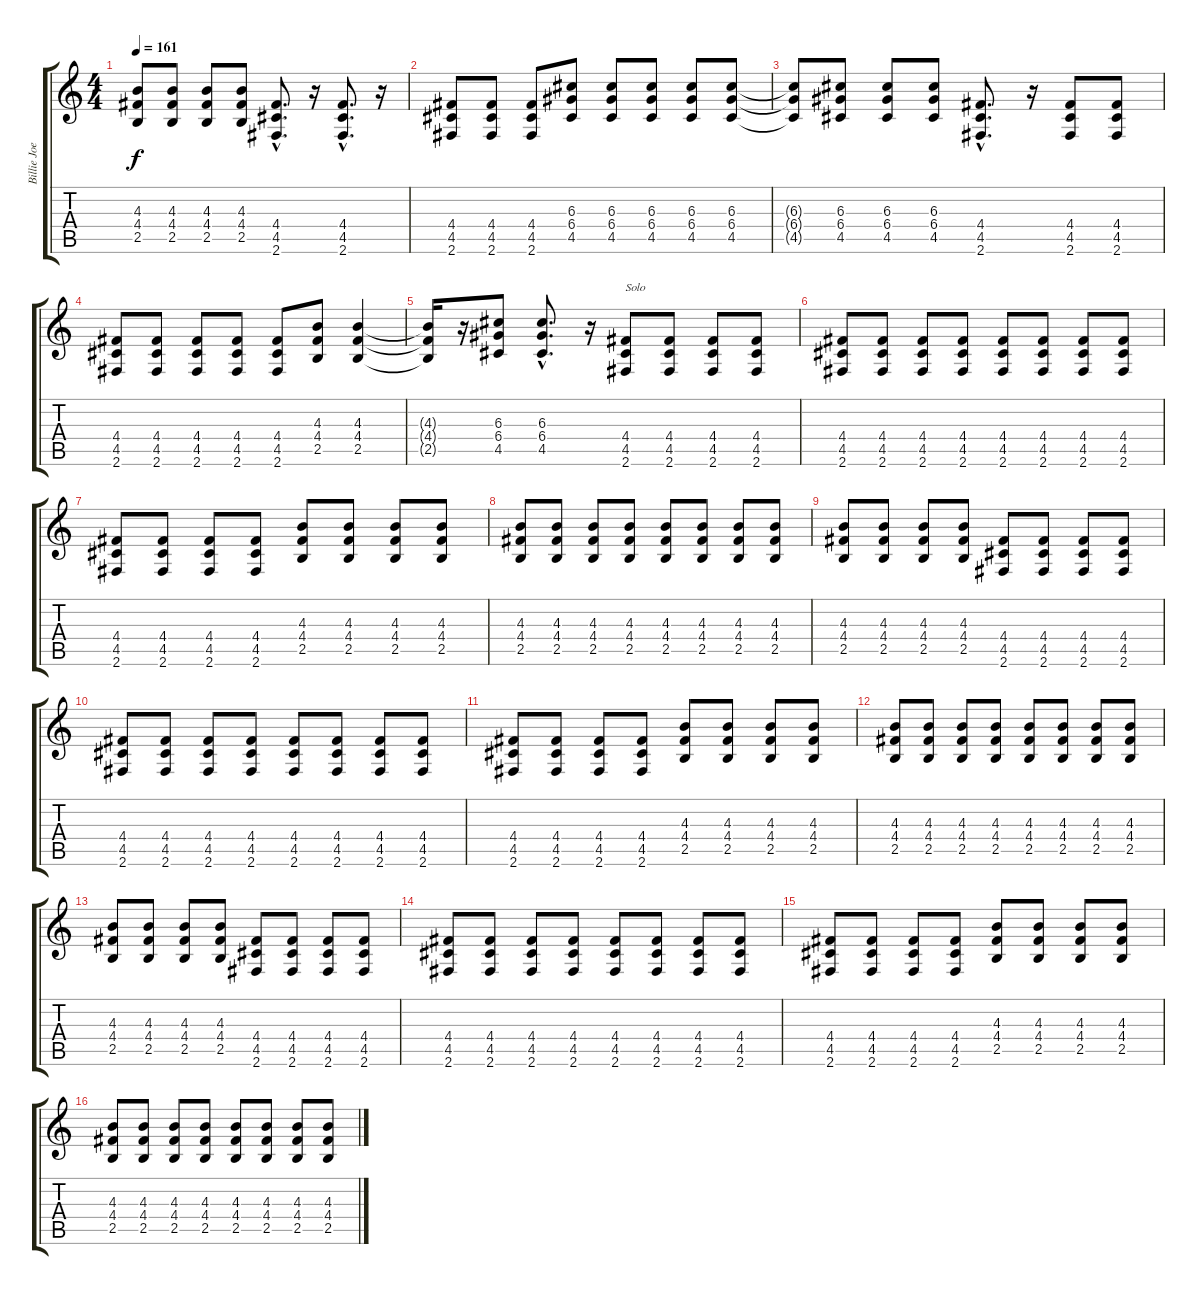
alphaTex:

\track ("Billie Joe Armstrong" "Billie Joe") {instrument distortionguitar}
\staff {score tabs}
\tuning (E4 B3 G3 D3 A2 E2) {hide}
\ts (4 4)
\tempo 161
\clef g2
\ks c
(4.3 4.4 2.5).8{dy f} (4.3 4.4 2.5).8 (4.3 4.4 2.5).8 (4.3 4.4 2.5).8 (4.4{hac} 4.5{hac} 2.6{hac}).8{d} r.16 (4.4{hac} 4.5{hac} 2.6{hac}).8{d} r.16 |
(4.4 4.5 2.6).8 (4.4 4.5 2.6).8 (4.4 4.5 2.6).8 (6.3 6.4 4.5).8 (6.3 6.4 4.5).8 (6.3 6.4 4.5).8 (6.3 6.4 4.5).8 (6.3 6.4 4.5).8 |
(6.3{t} 6.4{t} 4.5{t}).8 (6.3 6.4 4.5).8 (6.3 6.4 4.5).8 (6.3 6.4 4.5).8 (4.4{hac} 4.5{hac} 2.6{hac}).8{d} r.16 (4.4 4.5 2.6).8 (4.4 4.5 2.6).8 |
(4.4 4.5 2.6).8 (4.4 4.5 2.6).8 (4.4 4.5 2.6).8 (4.4 4.5 2.6).8 (4.4 4.5 2.6).8 (4.3 4.4 2.5).8 (4.3 4.4 2.5).4 |
(4.3{t} 4.4{t} 2.5{t}).16 r.16 (6.3 6.4 4.5).8 (6.3{hac} 6.4{hac} 4.5{hac}).8{d} r.16 (4.4 4.5 2.6).8{txt "Solo"} (4.4 4.5 2.6).8 (4.4 4.5 2.6).8 (4.4 4.5 2.6).8 |
(4.4 4.5 2.6).8 (4.4 4.5 2.6).8 (4.4 4.5 2.6).8 (4.4 4.5 2.6).8 (4.4 4.5 2.6).8 (4.4 4.5 2.6).8 (4.4 4.5 2.6).8 (4.4 4.5 2.6).8 |
(4.4 4.5 2.6).8 (4.4 4.5 2.6).8 (4.4 4.5 2.6).8 (4.4 4.5 2.6).8 (4.3 4.4 2.5).8 (4.3 4.4 2.5).8 (4.3 4.4 2.5).8 (4.3 4.4 2.5).8 |
(4.3 4.4 2.5).8 (4.3 4.4 2.5).8 (4.3 4.4 2.5).8 (4.3 4.4 2.5).8 (4.3 4.4 2.5).8 (4.3 4.4 2.5).8 (4.3 4.4 2.5).8 (4.3 4.4 2.5).8 |
(4.3 4.4 2.5).8 (4.3 4.4 2.5).8 (4.3 4.4 2.5).8 (4.3 4.4 2.5).8 (4.4 4.5 2.6).8 (4.4 4.5 2.6).8 (4.4 4.5 2.6).8 (4.4 4.5 2.6).8 |
(4.4 4.5 2.6).8 (4.4 4.5 2.6).8 (4.4 4.5 2.6).8 (4.4 4.5 2.6).8 (4.4 4.5 2.6).8 (4.4 4.5 2.6).8 (4.4 4.5 2.6).8 (4.4 4.5 2.6).8 |
(4.4 4.5 2.6).8 (4.4 4.5 2.6).8 (4.4 4.5 2.6).8 (4.4 4.5 2.6).8 (4.3 4.4 2.5).8 (4.3 4.4 2.5).8 (4.3 4.4 2.5).8 (4.3 4.4 2.5).8 |
(4.3 4.4 2.5).8 (4.3 4.4 2.5).8 (4.3 4.4 2.5).8 (4.3 4.4 2.5).8 (4.3 4.4 2.5).8 (4.3 4.4 2.5).8 (4.3 4.4 2.5).8 (4.3 4.4 2.5).8 |
(4.3 4.4 2.5).8 (4.3 4.4 2.5).8 (4.3 4.4 2.5).8 (4.3 4.4 2.5).8 (4.4 4.5 2.6).8 (4.4 4.5 2.6).8 (4.4 4.5 2.6).8 (4.4 4.5 2.6).8 |
(4.4 4.5 2.6).8 (4.4 4.5 2.6).8 (4.4 4.5 2.6).8 (4.4 4.5 2.6).8 (4.4 4.5 2.6).8 (4.4 4.5 2.6).8 (4.4 4.5 2.6).8 (4.4 4.5 2.6).8 |
(4.4 4.5 2.6).8 (4.4 4.5 2.6).8 (4.4 4.5 2.6).8 (4.4 4.5 2.6).8 (4.3 4.4 2.5).8 (4.3 4.4 2.5).8 (4.3 4.4 2.5).8 (4.3 4.4 2.5).8 |
(4.3 4.4 2.5).8 (4.3 4.4 2.5).8 (4.3 4.4 2.5).8 (4.3 4.4 2.5).8 (4.3 4.4 2.5).8 (4.3 4.4 2.5).8 (4.3 4.4 2.5).8 (4.3 4.4 2.5).8
